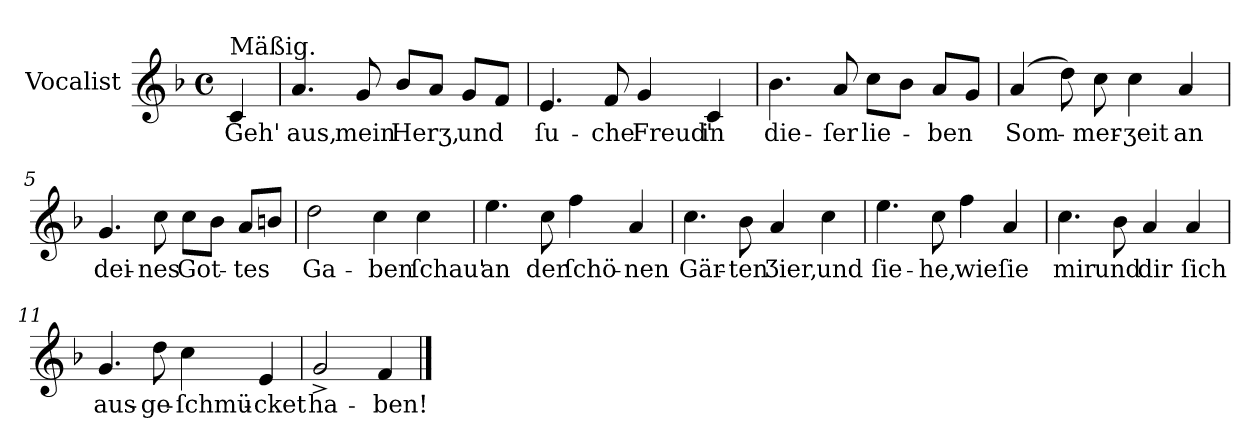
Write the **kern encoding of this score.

**kern	**text
*part1	*part1
*staff1	*staff1
*I"Vocalist	*
*clefG2	*
*k[b-]	*
*F:	*
*M4/4	*
*met(c)	*
=	=
!LO:TX:a:t=Mäßig.	!
4c	Geh'
=1	=1
4.a	aus,
8g	mein
8b-L	Herʒ,
8aJ	.
8gL	und
8fJ	.
=2	=2
4.e	ſu-
8f	-che
4g	Freud'
4c	in
=3	=3
4.b-	die-
8a	-ſer
8ccL	lie-
8b-J	.
8aL	-ben
8gJ	.
=4	=4
(4a	Som-
8dd)	.
8cc	-mer-
4cc	-ʒeit
4a	an
=5	=5
4.g	dei-
8cc	-nes
8ccL	Got-
8b-J	.
8aL	-tes
8bnJ	.
=6	=6
2dd	Ga-
4cc	-ben
4cc	ſchau'
=7	=7
4.ee	an
8cc	der
4ff	ſchö-
4a	-nen
=8	=8
4.cc	Gär-
8b-	-ten
4a	Ʒier,
4cc	und
=9	=9
4.ee	ſie-
8cc	-he,
4ff	wie
4a	ſie
=10	=10
4.cc	mir
8b-	und
4a	dir
4a	ſich
=11	=11
4.g	aus-
8dd	-ge-
4cc	-ſchmü-
4e	-cket
=12	=12
2g^	ha-
4f	-ben!
==	==
*-	*-
